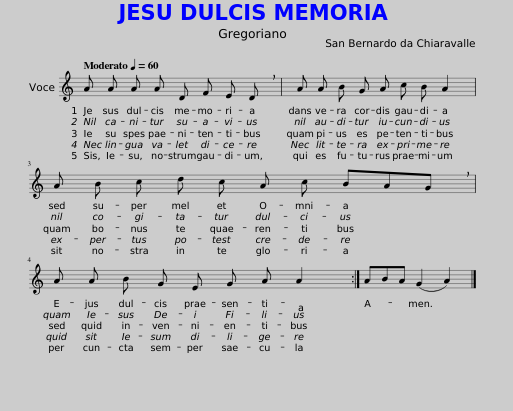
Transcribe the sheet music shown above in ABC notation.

X:1
L:1/8
Q:1/4=60
M:4/4
I:linebreak $
K:C
V:1 treble
V:1
 A A A A D F E !breath!D | A A B G A c B A2 |$ A B c d c A c BA!breath!G |$ A A B G E G A A2 :| ABA (G2 A2) |] %5
